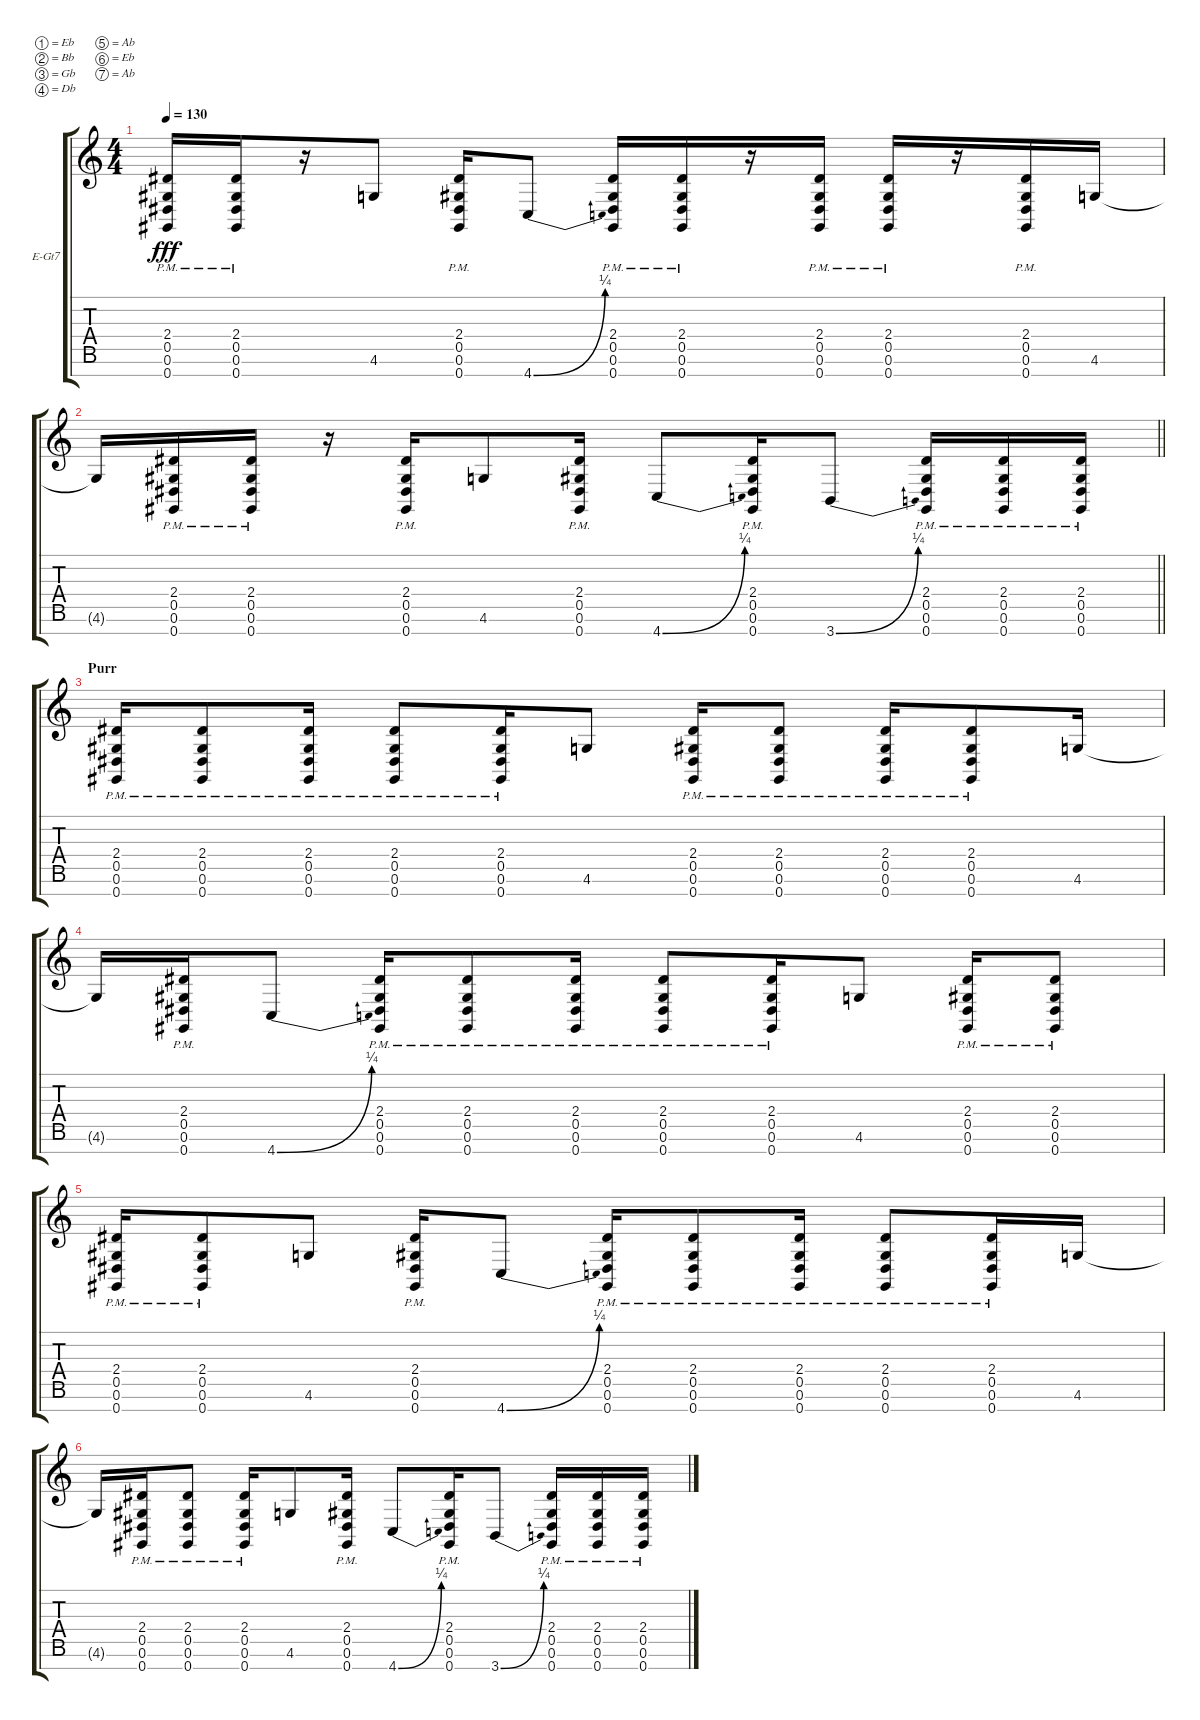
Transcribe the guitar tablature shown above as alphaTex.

\bracketExtendMode groupsimilarinstruments
\firstSystemTrackNameOrientation horizontal
\otherSystemsTrackNameOrientation horizontal
\track ("IF YOU HAVE TABS TO OTHER BULB/MISHA-MANSOOR SONGS NOT YET POSTED...PLEASE POST THEM!!!!" "E-Gt7") {instrument distortionguitar}
\staff {score tabs}
\tuning (Eb4 Bb3 Gb3 Db3 Ab2 Eb2 Ab1)
\ts (4 4)
\tempo 130
\clef g2
\ks c
(2.4{pm} 0.5{pm} 0.6{pm} 0.7{pm}).16{dy fff} (2.4{pm} 0.5{pm} 0.6{pm} 0.7{pm}).16 r.16 4.6.8 (2.4{pm} 0.5{pm} 0.6{pm} 0.7{pm}).16 4.7{be (bend 0 0 60 1)}.8 (2.4{pm} 0.5{pm} 0.6{pm} 0.7{pm}).16 (2.4{pm} 0.5{pm} 0.6{pm} 0.7{pm}).16 r.16 (2.4{pm} 0.5{pm} 0.6{pm} 0.7{pm}).16 (2.4{pm} 0.5{pm} 0.6{pm} 0.7{pm}).16 r.16 (2.4{pm} 0.5{pm} 0.6{pm} 0.7{pm}).16 4.6.16 |
\barLineRight lightlight
4.6{t}.16 (2.4{pm} 0.5{pm} 0.6{pm} 0.7{pm}).16 (2.4{pm} 0.5{pm} 0.6{pm} 0.7{pm}).16 r.16 (2.4{pm} 0.5{pm} 0.6{pm} 0.7{pm}).16 4.6.8 (2.4{pm} 0.5{pm} 0.6{pm} 0.7{pm}).16 4.7{be (bend 0 0 60 1)}.8 (2.4{pm} 0.5{pm} 0.6{pm} 0.7{pm}).16 3.7{be (bend 0 0 60 1)}.8 (2.4{pm} 0.5{pm} 0.6{pm} 0.7{pm}).16 (2.4{pm} 0.5{pm} 0.6{pm} 0.7{pm}).16 (2.4{pm} 0.5{pm} 0.6{pm} 0.7{pm}).16 |
\section ("" "Purr")
(2.4{pm} 0.5{pm} 0.6{pm} 0.7{pm}).16 (2.4{pm} 0.5{pm} 0.6{pm} 0.7{pm}).8 (2.4{pm} 0.5{pm} 0.6{pm} 0.7{pm}).16 (2.4{pm} 0.5{pm} 0.6{pm} 0.7{pm}).8 (2.4{pm} 0.5{pm} 0.6{pm} 0.7{pm}).16 4.6.8 (2.4{pm} 0.5{pm} 0.6{pm} 0.7{pm}).16 (2.4{pm} 0.5{pm} 0.6{pm} 0.7{pm}).8 (2.4{pm} 0.5{pm} 0.6{pm} 0.7{pm}).16 (2.4{pm} 0.5{pm} 0.6{pm} 0.7{pm}).8 4.6.16 |
4.6{t}.16 (2.4{pm} 0.5{pm} 0.6{pm} 0.7{pm}).16 4.7{be (bend 0 0 60 1)}.8 (2.4{pm} 0.5{pm} 0.6{pm} 0.7{pm}).16 (2.4{pm} 0.5{pm} 0.6{pm} 0.7{pm}).8 (2.4{pm} 0.5{pm} 0.6{pm} 0.7{pm}).16 (2.4{pm} 0.5{pm} 0.6{pm} 0.7{pm}).8 (2.4{pm} 0.5{pm} 0.6{pm} 0.7{pm}).16 4.6.8 (2.4{pm} 0.5{pm} 0.6{pm} 0.7{pm}).16 (2.4{pm} 0.5{pm} 0.6{pm} 0.7{pm}).8 |
(2.4{pm} 0.5{pm} 0.6{pm} 0.7{pm}).16 (2.4{pm} 0.5{pm} 0.6{pm} 0.7{pm}).8 4.6.8 (2.4{pm} 0.5{pm} 0.6{pm} 0.7{pm}).16 4.7{be (bend 0 0 60 1)}.8 (2.4{pm} 0.5{pm} 0.6{pm} 0.7{pm}).16 (2.4{pm} 0.5{pm} 0.6{pm} 0.7{pm}).8 (2.4{pm} 0.5{pm} 0.6{pm} 0.7{pm}).16 (2.4{pm} 0.5{pm} 0.6{pm} 0.7{pm}).8 (2.4{pm} 0.5{pm} 0.6{pm} 0.7{pm}).16 4.6.16 |
4.6{t}.16 (2.4{pm} 0.5{pm} 0.6{pm} 0.7{pm}).16 (2.4{pm} 0.5{pm} 0.6{pm} 0.7{pm}).8 (2.4{pm} 0.5{pm} 0.6{pm} 0.7{pm}).16 4.6.8 (2.4{pm} 0.5{pm} 0.6{pm} 0.7{pm}).16 4.7{be (bend 0 0 60 1)}.8 (2.4{pm} 0.5{pm} 0.6{pm} 0.7{pm}).16 3.7{be (bend 0 0 60 1)}.8 (2.4{pm} 0.5{pm} 0.6{pm} 0.7{pm}).16 (2.4{pm} 0.5{pm} 0.6{pm} 0.7{pm}).16 (2.4{pm} 0.5{pm} 0.6{pm} 0.7{pm}).16
